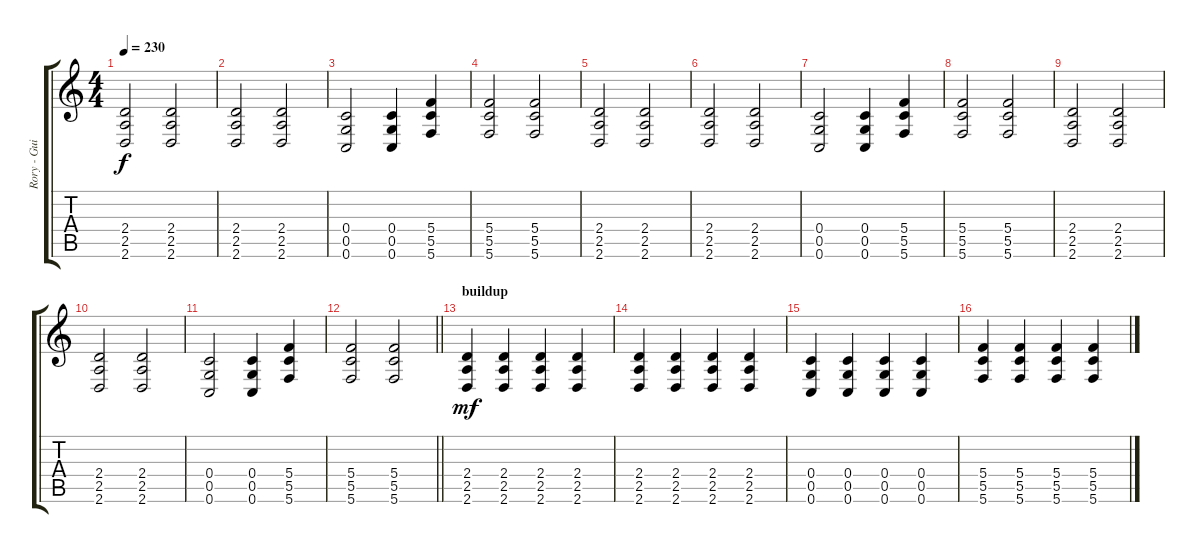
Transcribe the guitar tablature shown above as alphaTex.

\track ("Rory - Guitar" "Rory - Gui") {instrument distortionguitar}
\staff {score tabs}
\tuning (D4 A3 F3 C3 G2 C2) {hide}
\ts (4 4)
\tempo 230
\clef g2
\ks c
(2.4 2.5 2.6).2{dy f} (2.4 2.5 2.6).2 |
(2.4 2.5 2.6).2 (2.4 2.5 2.6).2 |
(0.4 0.5 0.6).2 (0.4 0.5 0.6).4 (5.4 5.5 5.6).4 |
(5.4 5.5 5.6).2 (5.4 5.5 5.6).2 |
(2.4 2.5 2.6).2 (2.4 2.5 2.6).2 |
(2.4 2.5 2.6).2 (2.4 2.5 2.6).2 |
(0.4 0.5 0.6).2 (0.4 0.5 0.6).4 (5.4 5.5 5.6).4 |
(5.4 5.5 5.6).2 (5.4 5.5 5.6).2 |
(2.4 2.5 2.6).2 (2.4 2.5 2.6).2 |
(2.4 2.5 2.6).2 (2.4 2.5 2.6).2 |
(0.4 0.5 0.6).2 (0.4 0.5 0.6).4 (5.4 5.5 5.6).4 |
\barLineRight lightlight
(5.4 5.5 5.6).2 (5.4 5.5 5.6).2 |
\section ("" "buildup")
(2.4 2.5 2.6).4{dy mf volume 12} (2.4 2.5 2.6).4 (2.4 2.5 2.6).4 (2.4 2.5 2.6).4 |
(2.4 2.5 2.6).4 (2.4 2.5 2.6).4 (2.4 2.5 2.6).4 (2.4 2.5 2.6).4 |
(0.4 0.5 0.6).4 (0.4 0.5 0.6).4 (0.4 0.5 0.6).4 (0.4 0.5 0.6).4 |
(5.4 5.5 5.6).4 (5.4 5.5 5.6).4 (5.4 5.5 5.6).4 (5.4 5.5 5.6).4
